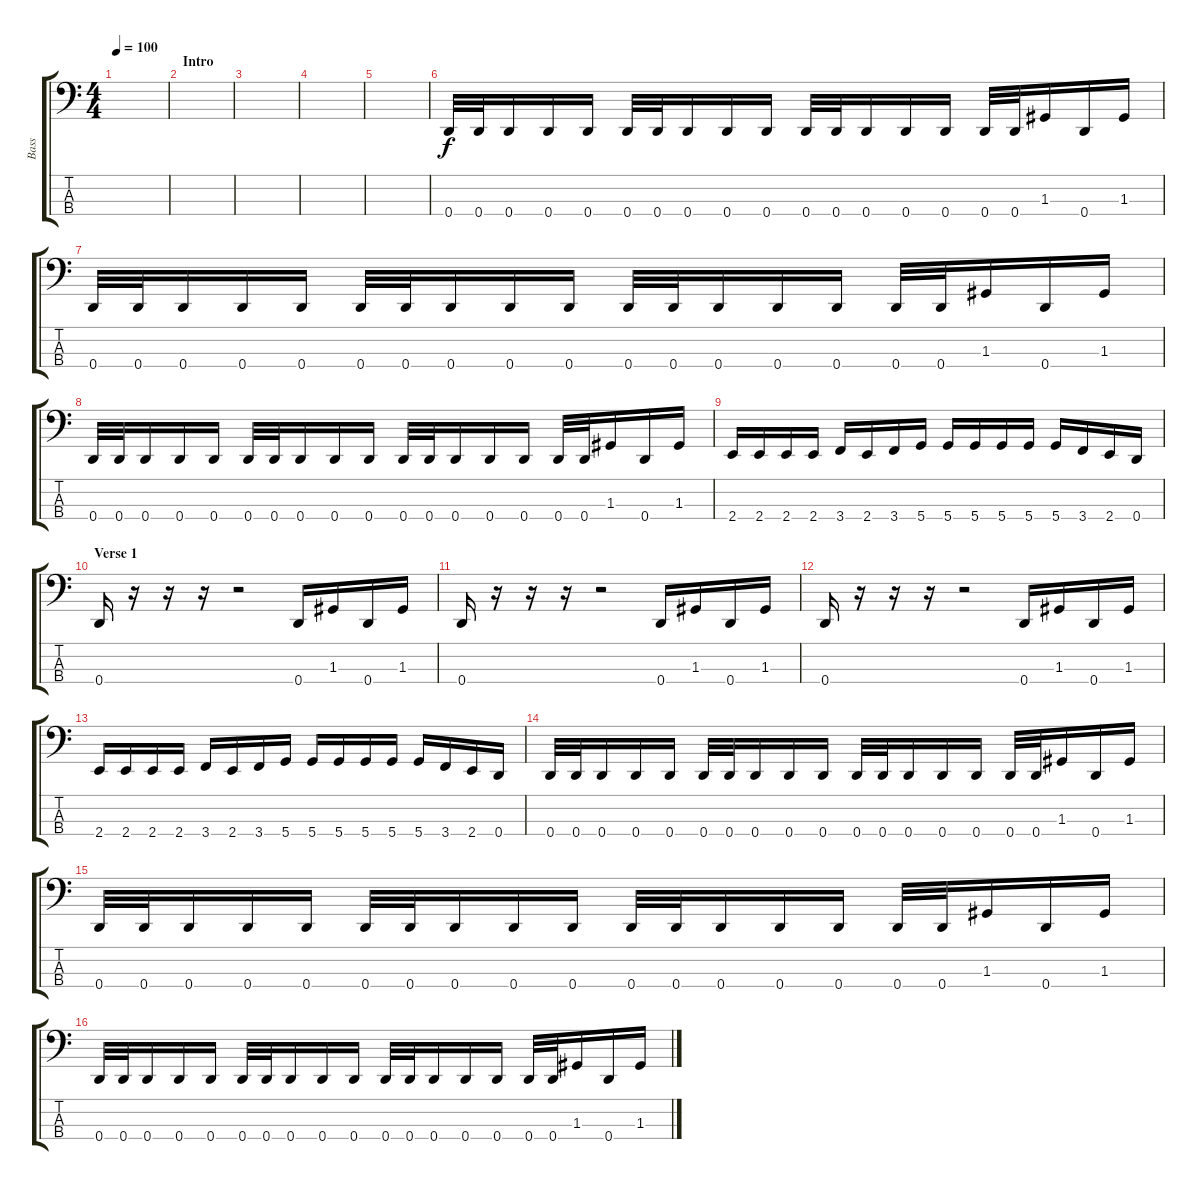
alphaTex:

\track ("Bass" "Bass") {instrument electricbassfinger}
\staff {score tabs}
\tuning (F2 C2 G1 D1) {hide}
\ts (4 4)
\tempo 100
\clef f4
\ks c
|
\section ("" "Intro")
|
|
|
|
0.4.32 0.4.32 0.4.16 0.4.16 0.4.16 0.4.32 0.4.32 0.4.16 0.4.16 0.4.16 0.4.32 0.4.32 0.4.16 0.4.16 0.4.16 0.4.32 0.4.32 1.3.16 0.4.16 1.3.16 |
0.4.32 0.4.32 0.4.16 0.4.16 0.4.16 0.4.32 0.4.32 0.4.16 0.4.16 0.4.16 0.4.32 0.4.32 0.4.16 0.4.16 0.4.16 0.4.32 0.4.32 1.3.16 0.4.16 1.3.16 |
0.4.32 0.4.32 0.4.16 0.4.16 0.4.16 0.4.32 0.4.32 0.4.16 0.4.16 0.4.16 0.4.32 0.4.32 0.4.16 0.4.16 0.4.16 0.4.32 0.4.32 1.3.16 0.4.16 1.3.16 |
2.4.16 2.4.16 2.4.16 2.4.16 3.4.16 2.4.16 3.4.16 5.4.16 5.4.16 5.4.16 5.4.16 5.4.16 5.4.16 3.4.16 2.4.16 0.4.16 |
\section ("" "Verse 1")
0.4.16 r.16 r.16 r.16 r.2 0.4.16 1.3.16 0.4.16 1.3.16 |
0.4.16 r.16 r.16 r.16 r.2 0.4.16 1.3.16 0.4.16 1.3.16 |
0.4.16 r.16 r.16 r.16 r.2 0.4.16 1.3.16 0.4.16 1.3.16 |
2.4.16 2.4.16 2.4.16 2.4.16 3.4.16 2.4.16 3.4.16 5.4.16 5.4.16 5.4.16 5.4.16 5.4.16 5.4.16 3.4.16 2.4.16 0.4.16 |
0.4.32 0.4.32 0.4.16 0.4.16 0.4.16 0.4.32 0.4.32 0.4.16 0.4.16 0.4.16 0.4.32 0.4.32 0.4.16 0.4.16 0.4.16 0.4.32 0.4.32 1.3.16 0.4.16 1.3.16 |
0.4.32 0.4.32 0.4.16 0.4.16 0.4.16 0.4.32 0.4.32 0.4.16 0.4.16 0.4.16 0.4.32 0.4.32 0.4.16 0.4.16 0.4.16 0.4.32 0.4.32 1.3.16 0.4.16 1.3.16 |
0.4.32 0.4.32 0.4.16 0.4.16 0.4.16 0.4.32 0.4.32 0.4.16 0.4.16 0.4.16 0.4.32 0.4.32 0.4.16 0.4.16 0.4.16 0.4.32 0.4.32 1.3.16 0.4.16 1.3.16
